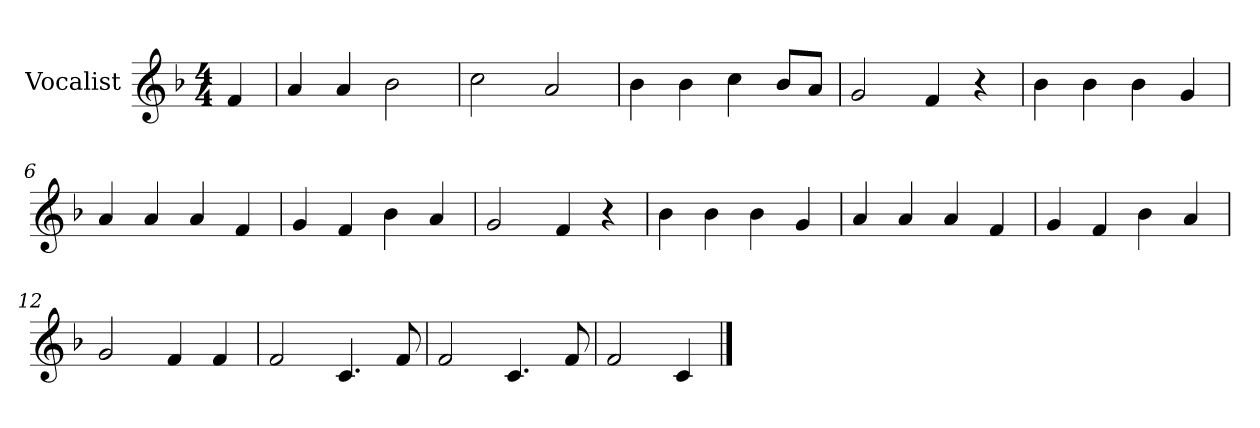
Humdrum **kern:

**kern
*part1
*staff1
*I"Vocalist
*k[b-]
*F:
*M4/4
=
4f
=1
4a
4a
2b-
=2
2cc
2a
=3
4b-
4b-
4cc
8b-L
8aJ
=4
2g
4f
4r
=5
4b-
4b-
4b-
4g
=6
4a
4a
4a
4f
=7
4g
4f
4b-
4a
=8
2g
4f
4r
=9
4b-
4b-
4b-
4g
=10
4a
4a
4a
4f
=11
4g
4f
4b-
4a
=12
2g
4f
4f
=13
2f
4.c
8f
=14
2f
4.c
8f
=15
2f
4c
==
*-
